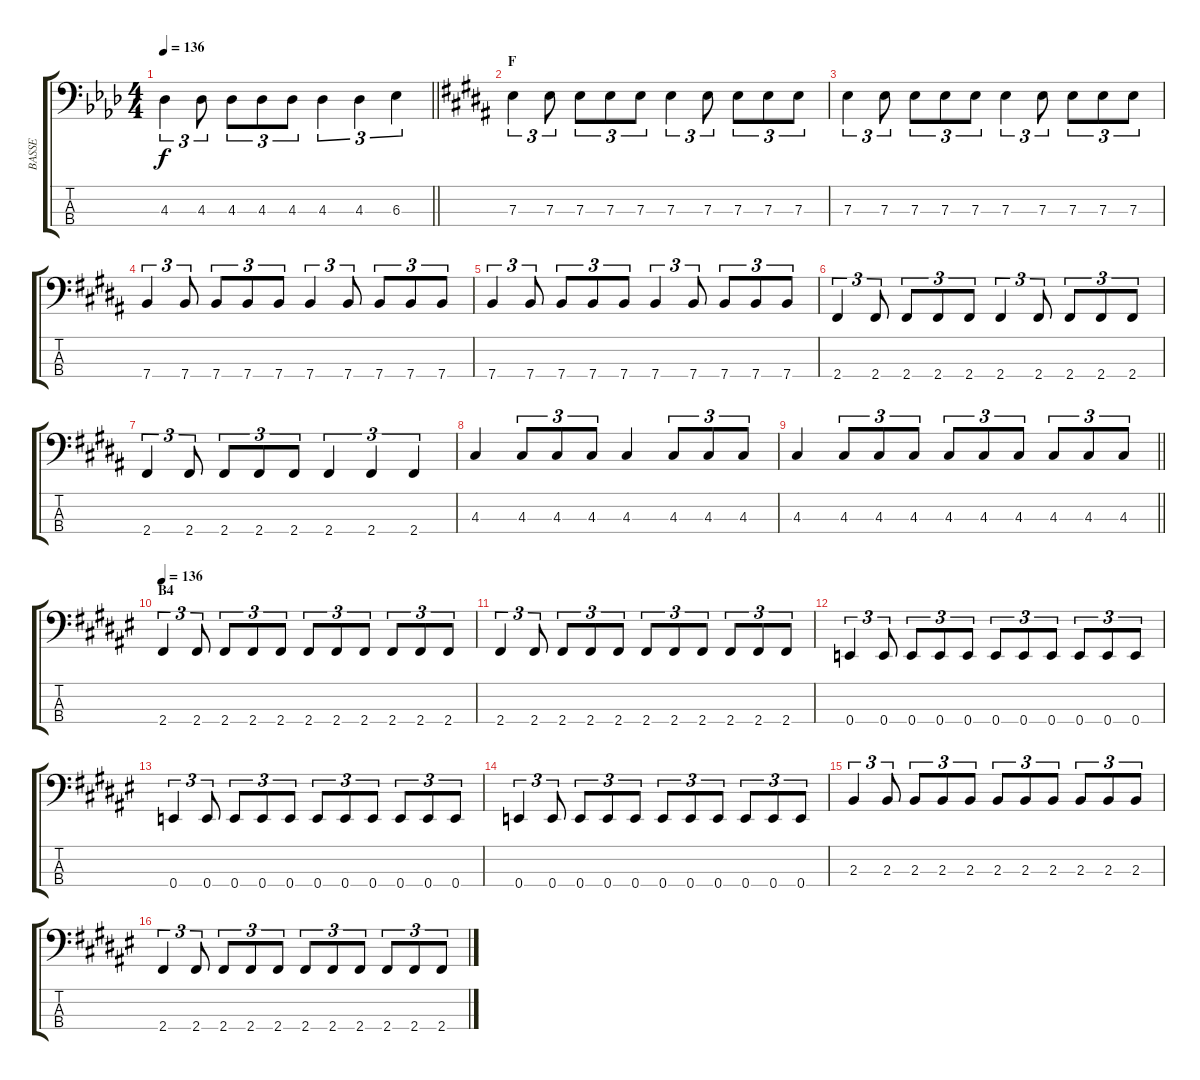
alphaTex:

\track ("BASSE" "BASSE") {instrument synthbass1}
\staff {score tabs}
\tuning (G2 D2 A1 E1) {hide}
\ts (4 4)
\tempo 136
\clef f4
\barLineRight lightlight
\ks ab
4.3.4{tu (3 2) dy f} 4.3.8{tu (3 2)} 4.3.8{tu (3 2)} 4.3.8{tu (3 2)} 4.3.8{tu (3 2)} 4.3.4{tu (3 2)} 4.3.4{tu (3 2)} 6.3.4{tu (3 2)} |
\section ("" "F")
\ks b
7.3.4{tu (3 2)} 7.3.8{tu (3 2)} 7.3.8{tu (3 2)} 7.3.8{tu (3 2)} 7.3.8{tu (3 2)} 7.3.4{tu (3 2)} 7.3.8{tu (3 2)} 7.3.8{tu (3 2)} 7.3.8{tu (3 2)} 7.3.8{tu (3 2)} |
7.3.4{tu (3 2)} 7.3.8{tu (3 2)} 7.3.8{tu (3 2)} 7.3.8{tu (3 2)} 7.3.8{tu (3 2)} 7.3.4{tu (3 2)} 7.3.8{tu (3 2)} 7.3.8{tu (3 2)} 7.3.8{tu (3 2)} 7.3.8{tu (3 2)} |
7.4.4{tu (3 2)} 7.4.8{tu (3 2)} 7.4.8{tu (3 2)} 7.4.8{tu (3 2)} 7.4.8{tu (3 2)} 7.4.4{tu (3 2)} 7.4.8{tu (3 2)} 7.4.8{tu (3 2)} 7.4.8{tu (3 2)} 7.4.8{tu (3 2)} |
7.4.4{tu (3 2)} 7.4.8{tu (3 2)} 7.4.8{tu (3 2)} 7.4.8{tu (3 2)} 7.4.8{tu (3 2)} 7.4.4{tu (3 2)} 7.4.8{tu (3 2)} 7.4.8{tu (3 2)} 7.4.8{tu (3 2)} 7.4.8{tu (3 2)} |
2.4.4{tu (3 2)} 2.4.8{tu (3 2)} 2.4.8{tu (3 2)} 2.4.8{tu (3 2)} 2.4.8{tu (3 2)} 2.4.4{tu (3 2)} 2.4.8{tu (3 2)} 2.4.8{tu (3 2)} 2.4.8{tu (3 2)} 2.4.8{tu (3 2)} |
2.4.4{tu (3 2)} 2.4.8{tu (3 2)} 2.4.8{tu (3 2)} 2.4.8{tu (3 2)} 2.4.8{tu (3 2)} 2.4.4{tu (3 2)} 2.4.4{tu (3 2)} 2.4.4{tu (3 2)} |
4.3.4 4.3.8{tu (3 2)} 4.3.8{tu (3 2)} 4.3.8{tu (3 2)} 4.3.4 4.3.8{tu (3 2)} 4.3.8{tu (3 2)} 4.3.8{tu (3 2)} |
\barLineRight lightlight
4.3.4 4.3.8{tu (3 2)} 4.3.8{tu (3 2)} 4.3.8{tu (3 2)} 4.3.8{tu (3 2)} 4.3.8{tu (3 2)} 4.3.8{tu (3 2)} 4.3.8{tu (3 2)} 4.3.8{tu (3 2)} 4.3.8{tu (3 2)} |
\section ("" "B4")
\tempo 136
\ks f#
2.4.4{tu (3 2)} 2.4.8{tu (3 2)} 2.4.8{tu (3 2)} 2.4.8{tu (3 2)} 2.4.8{tu (3 2)} 2.4.8{tu (3 2)} 2.4.8{tu (3 2)} 2.4.8{tu (3 2)} 2.4.8{tu (3 2)} 2.4.8{tu (3 2)} 2.4.8{tu (3 2)} |
2.4.4{tu (3 2)} 2.4.8{tu (3 2)} 2.4.8{tu (3 2)} 2.4.8{tu (3 2)} 2.4.8{tu (3 2)} 2.4.8{tu (3 2)} 2.4.8{tu (3 2)} 2.4.8{tu (3 2)} 2.4.8{tu (3 2)} 2.4.8{tu (3 2)} 2.4.8{tu (3 2)} |
0.4.4{tu (3 2)} 0.4.8{tu (3 2)} 0.4.8{tu (3 2)} 0.4.8{tu (3 2)} 0.4.8{tu (3 2)} 0.4.8{tu (3 2)} 0.4.8{tu (3 2)} 0.4.8{tu (3 2)} 0.4.8{tu (3 2)} 0.4.8{tu (3 2)} 0.4.8{tu (3 2)} |
0.4.4{tu (3 2)} 0.4.8{tu (3 2)} 0.4.8{tu (3 2)} 0.4.8{tu (3 2)} 0.4.8{tu (3 2)} 0.4.8{tu (3 2)} 0.4.8{tu (3 2)} 0.4.8{tu (3 2)} 0.4.8{tu (3 2)} 0.4.8{tu (3 2)} 0.4.8{tu (3 2)} |
0.4.4{tu (3 2)} 0.4.8{tu (3 2)} 0.4.8{tu (3 2)} 0.4.8{tu (3 2)} 0.4.8{tu (3 2)} 0.4.8{tu (3 2)} 0.4.8{tu (3 2)} 0.4.8{tu (3 2)} 0.4.8{tu (3 2)} 0.4.8{tu (3 2)} 0.4.8{tu (3 2)} |
2.3.4{tu (3 2)} 2.3.8{tu (3 2)} 2.3.8{tu (3 2)} 2.3.8{tu (3 2)} 2.3.8{tu (3 2)} 2.3.8{tu (3 2)} 2.3.8{tu (3 2)} 2.3.8{tu (3 2)} 2.3.8{tu (3 2)} 2.3.8{tu (3 2)} 2.3.8{tu (3 2)} |
2.4.4{tu (3 2)} 2.4.8{tu (3 2)} 2.4.8{tu (3 2)} 2.4.8{tu (3 2)} 2.4.8{tu (3 2)} 2.4.8{tu (3 2)} 2.4.8{tu (3 2)} 2.4.8{tu (3 2)} 2.4.8{tu (3 2)} 2.4.8{tu (3 2)} 2.4.8{tu (3 2)}
